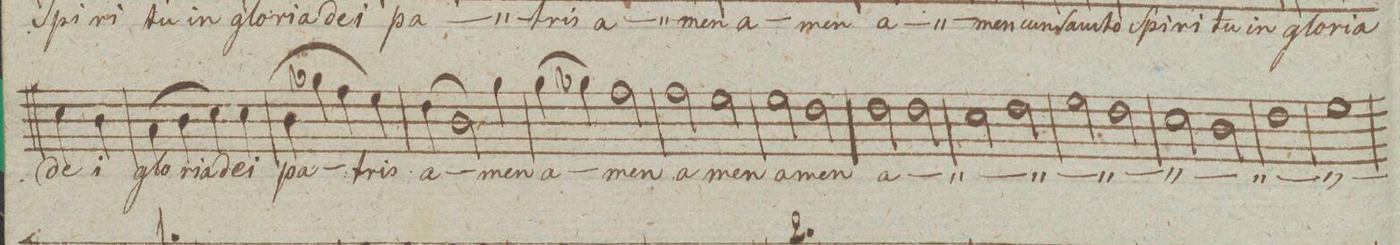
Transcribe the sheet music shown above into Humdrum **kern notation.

**kern	**text	**dynam
*I"Alto.	*	*
*clefC3	*	*
*k[]	*	*
*met(c|)	*	*
*M2/2	*	*
4d\	de-	.
4c\	-i	.
=190	=190	=190
(4B\	glo-	.
4c\	-ria	.
4d\)	de-	.
4d\	-i	.
=191	=191	=191
(4c\	pa-	.
4a-X\	.	.
4g\	.	.
4f\)	-tris	.
=192	=192	=192
(4e\	a-	.
2c\)	.	.
4a\	-men	.
=193	=193	=193
(4a\	a-	.
4a-X\)	.	.
2g\	-men	.
=194	=194	=194
2g\	a-	.
2f\	-men	.
=195	=195	=195
2f\	a-	.
2e\	-men	.
=196	=196	=196
2e\	a-	.
2e\	.	.
=197	=197	=197
2d\	.	.
2e\	.	.
=198	=198	=198
2f\	.	.
2e\	.	.
=199	=199	=199
2d\	.	.
2c\	.	.
=200	=200	=200
1e\	.	.
=201	=201	=201
1f\	.	.
=202	=202	=202
*-	*-	*-
